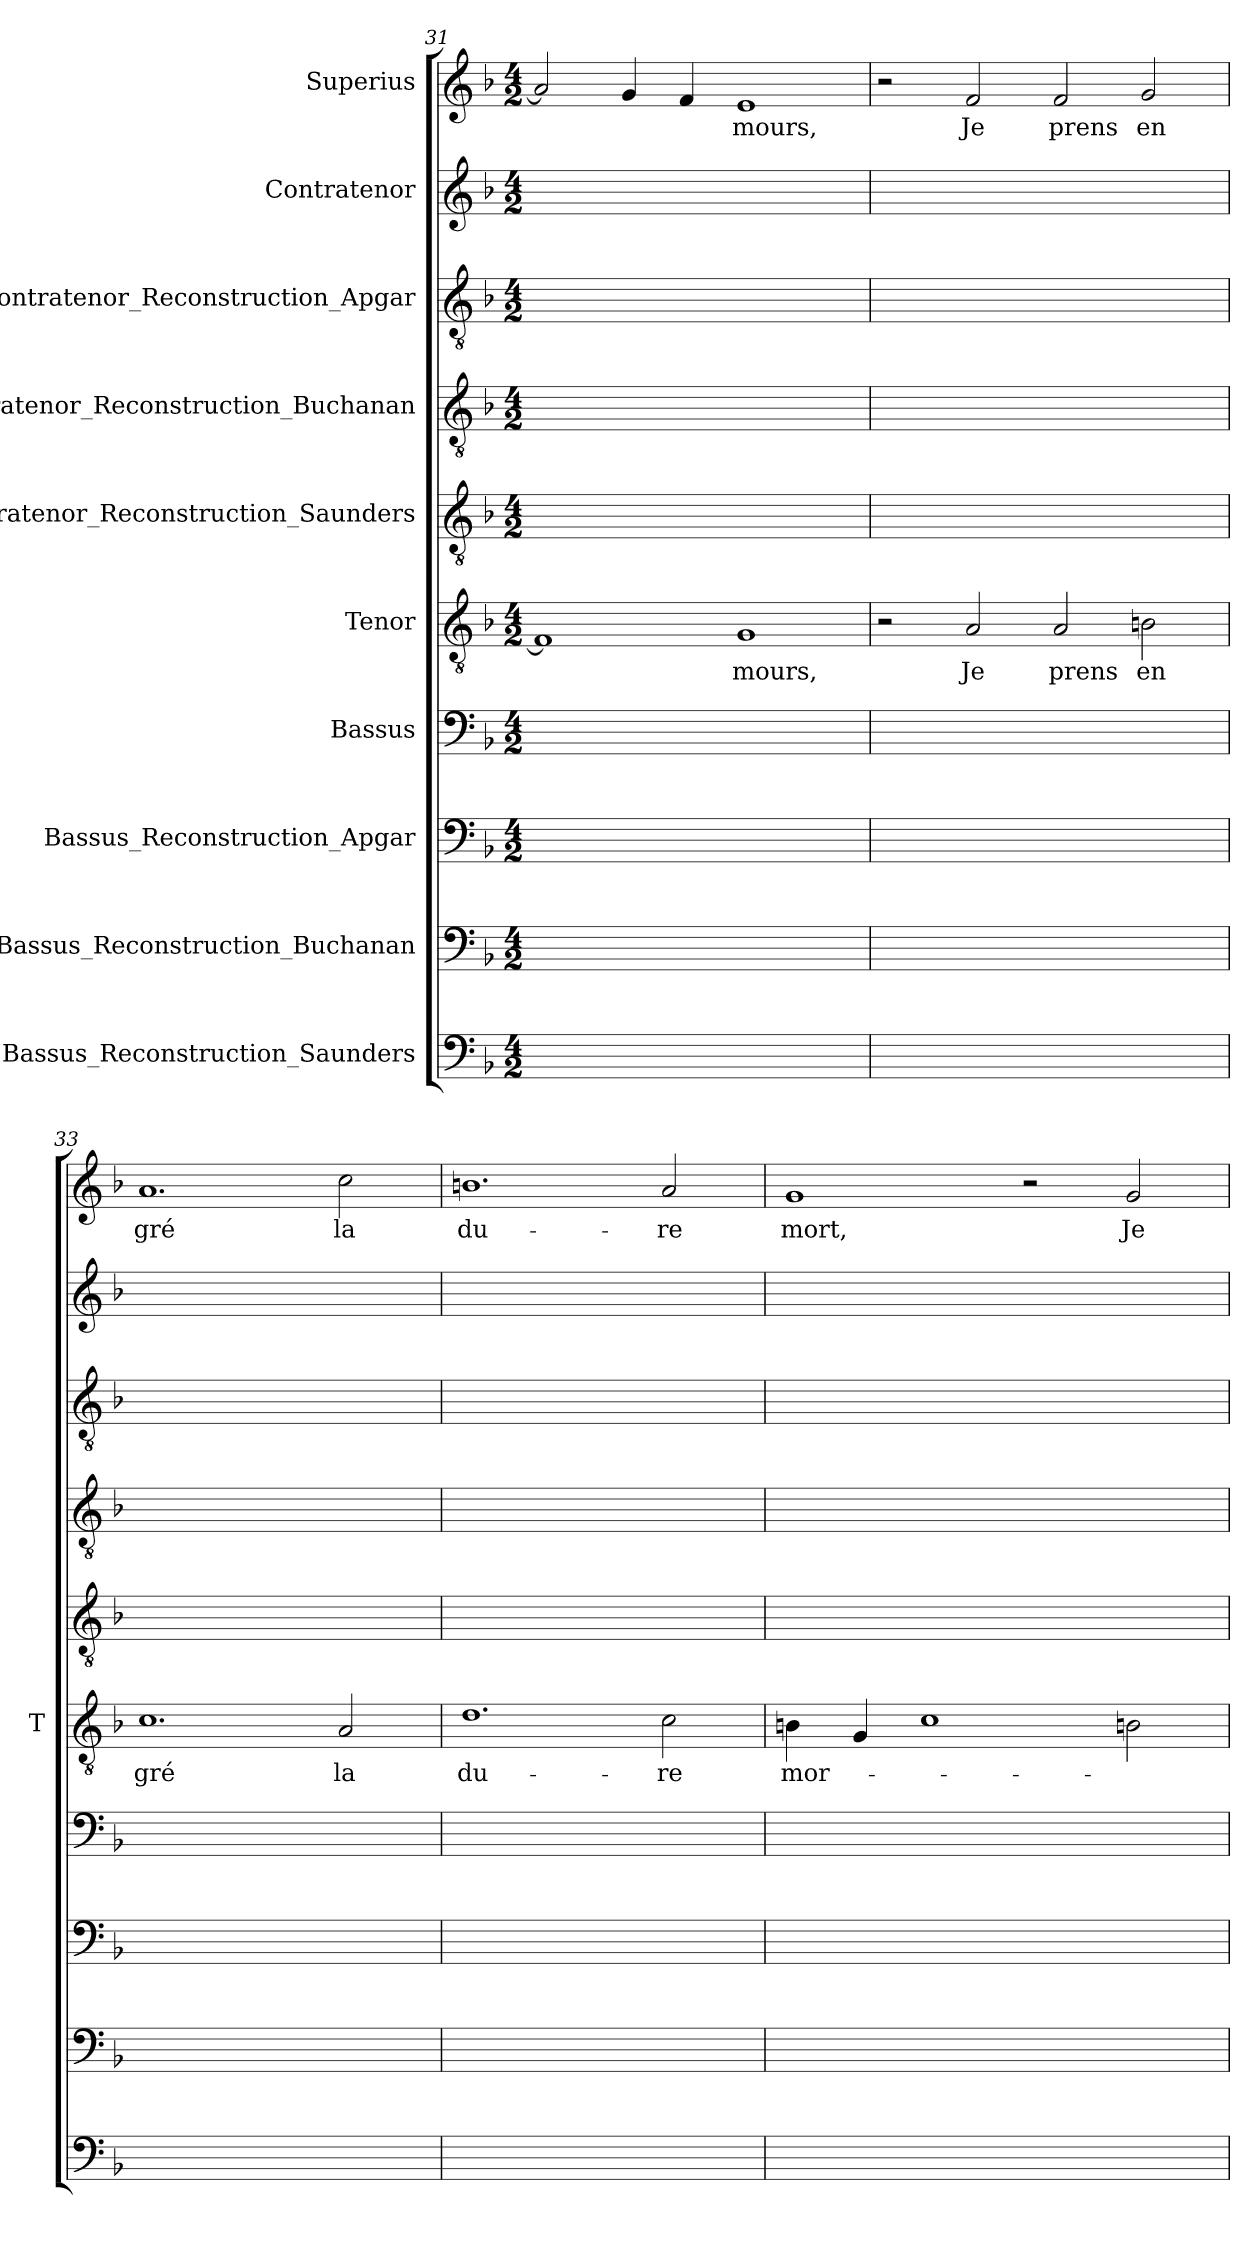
**kern	**kern	**kern	**kern	**kern	**text	**kern	**kern	**kern	**kern	**kern	**text
*part10	*part9	*part8	*part7	*part6	*part6	*part5	*part4	*part3	*part2	*part1	*part1
*staff10	*staff9	*staff8	*staff7	*staff6	*staff6	*staff5	*staff4	*staff3	*staff2	*staff1	*staff1
*I"Bassus_Reconstruction_Saunders	*I"Bassus_Reconstruction_Buchanan	*I"Bassus_Reconstruction_Apgar	*I"Bassus	*I"Tenor	*	*I"Contratenor_Reconstruction_Saunders	*I"Contratenor_Reconstruction_Buchanan	*I"Contratenor_Reconstruction_Apgar	*I"Contratenor	*I"Superius	*
*	*	*	*	*I'T	*	*	*	*	*	*	*
*clefF4	*clefF4	*clefF4	*clefF4	*clefGv2	*	*clefGv2	*clefGv2	*clefGv2	*clefG2	*clefG2	*
*k[b-]	*k[b-]	*k[b-]	*k[b-]	*k[b-]	*	*k[b-]	*k[b-]	*k[b-]	*k[b-]	*k[b-]	*
*M4/2	*M4/2	*M4/2	*M4/2	*M4/2	*	*M4/2	*M4/2	*M4/2	*M4/2	*M4/2	*
=31	=31	=31	=31	=31	=31	=31	=31	=31	=31	=31	=31
0ryy	0ryy	0ryy	0ryy	1F]	.	0ryy	0ryy	0ryy	0ryy	2a]	.
.	.	.	.	.	.	.	.	.	.	4g	.
.	.	.	.	.	.	.	.	.	.	4f	.
.	.	.	.	1G	-mours,	.	.	.	.	1e	-mours,
=32	=32	=32	=32	=32	=32	=32	=32	=32	=32	=32	=32
0ryy	0ryy	0ryy	0ryy	2r	.	0ryy	0ryy	0ryy	0ryy	2r	.
.	.	.	.	2A	-Je	.	.	.	.	2f	-Je
.	.	.	.	2A	-prens	.	.	.	.	2f	-prens
.	.	.	.	2B	-en	.	.	.	.	2g	-en
=33	=33	=33	=33	=33	=33	=33	=33	=33	=33	=33	=33
0ryy	0ryy	0ryy	0ryy	1.c	-gré	0ryy	0ryy	0ryy	0ryy	1.a	-gré
.	.	.	.	2A	-la	.	.	.	.	2cc	-la
=34	=34	=34	=34	=34	=34	=34	=34	=34	=34	=34	=34
0ryy	0ryy	0ryy	0ryy	1.d	du-	0ryy	0ryy	0ryy	0ryy	1.bn	du-
.	.	.	.	2c	-re	.	.	.	.	2a	-re
=35	=35	=35	=35	=35	=35	=35	=35	=35	=35	=35	=35
0ryy	0ryy	0ryy	0ryy	4B	mor-	0ryy	0ryy	0ryy	0ryy	1g	-mort,
.	.	.	.	4G	.	.	.	.	.	.	.
.	.	.	.	1c	.	.	.	.	.	.	.
.	.	.	.	.	.	.	.	.	.	2r	.
.	.	.	.	2Bn	.	.	.	.	.	2g	-Je
=	=	=	=	=	=	=	=	=	=	=	=
*-	*-	*-	*-	*-	*-	*-	*-	*-	*-	*-	*-
